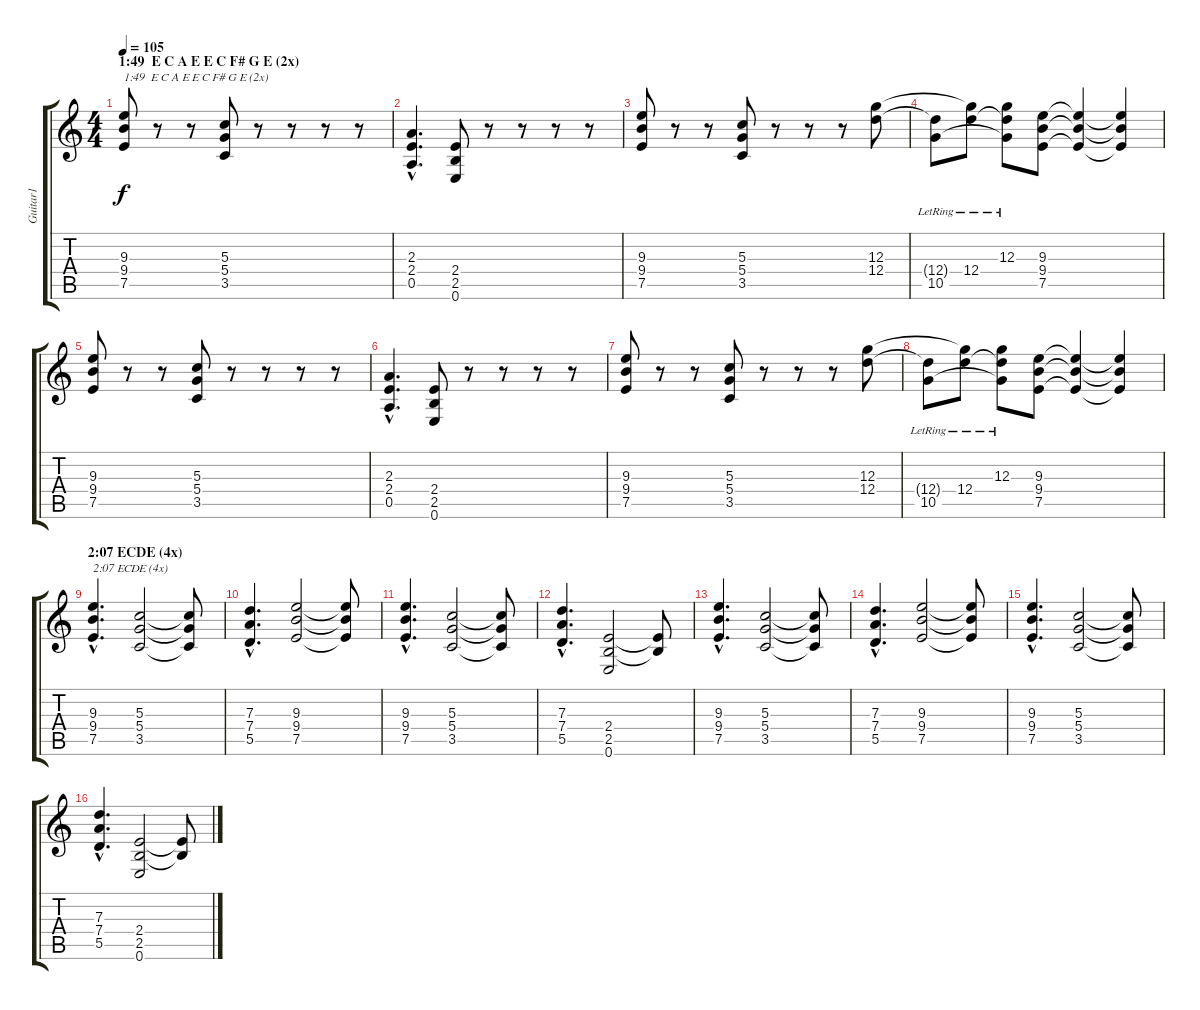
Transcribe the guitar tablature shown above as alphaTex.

\track ("Guitar1" "Guitar1") {instrument acousticguitarsteel}
\staff {score tabs}
\tuning (E4 B3 G3 D3 A2 E2) {hide}
\ts (4 4)
\section ("" "1:49  E C A E E C F# G E (2x)")
\tempo 105
\clef g2
\ks c
(9.3 9.4 7.5).8{txt "1:49  E C A E E C F# G E (2x)" dy f} r.8 r.8 (5.3 5.4 3.5).8 r.8 r.8 r.8 r.8 |
(2.3{hac} 2.4{hac} 0.5{hac}).4{d} (2.4 2.5 0.6).8 r.8 r.8 r.8 r.8 |
(9.3 9.4 7.5).8 r.8 r.8 (5.3 5.4 3.5).8 r.8 r.8 r.8 (12.3 12.4).8 |
(12.4{t} 10.5{lr}).8 (12.3{t} 12.4{lr}).8 (12.3{lr} 12.4{t} 10.5{t}).8 (9.3 9.4 7.5).8 (9.3{t} 9.4{t} 7.5{t}).4 (9.3{t} 9.4{t} 7.5{t}).4 |
(9.3 9.4 7.5).8 r.8 r.8 (5.3 5.4 3.5).8 r.8 r.8 r.8 r.8 |
(2.3{hac} 2.4{hac} 0.5{hac}).4{d} (2.4 2.5 0.6).8 r.8 r.8 r.8 r.8 |
(9.3 9.4 7.5).8 r.8 r.8 (5.3 5.4 3.5).8 r.8 r.8 r.8 (12.3 12.4).8 |
(12.4{t} 10.5{lr}).8 (12.3{t} 12.4{lr}).8 (12.3{lr} 12.4{t} 10.5{t}).8 (9.3 9.4 7.5).8 (9.3{t} 9.4{t} 7.5{t}).4 (9.3{t} 9.4{t} 7.5{t}).4 |
\section ("" "2:07 ECDE (4x)")
(9.3{hac} 9.4{hac} 7.5{hac}).4{d txt "2:07 ECDE (4x)"} (5.3 5.4 3.5).2 (5.3{t} 5.4{t} 3.5{t}).8 |
(7.3{hac} 7.4{hac} 5.5{hac}).4{d} (9.3 9.4 7.5).2 (9.3{t} 9.4{t} 7.5{t}).8 |
(9.3{hac} 9.4{hac} 7.5{hac}).4{d} (5.3 5.4 3.5).2 (5.3{t} 5.4{t} 3.5{t}).8 |
(7.3{hac} 7.4{hac} 5.5{hac}).4{d} (2.4 2.5 0.6).2 (2.4{t} 2.5{t}).8 |
(9.3{hac} 9.4{hac} 7.5{hac}).4{d} (5.3 5.4 3.5).2 (5.3{t} 5.4{t} 3.5{t}).8 |
(7.3{hac} 7.4{hac} 5.5{hac}).4{d} (9.3 9.4 7.5).2 (9.3{t} 9.4{t} 7.5{t}).8 |
(9.3{hac} 9.4{hac} 7.5{hac}).4{d} (5.3 5.4 3.5).2 (5.3{t} 5.4{t} 3.5{t}).8 |
(7.3{hac} 7.4{hac} 5.5{hac}).4{d} (2.4 2.5 0.6).2 (2.4{t} 2.5{t}).8
